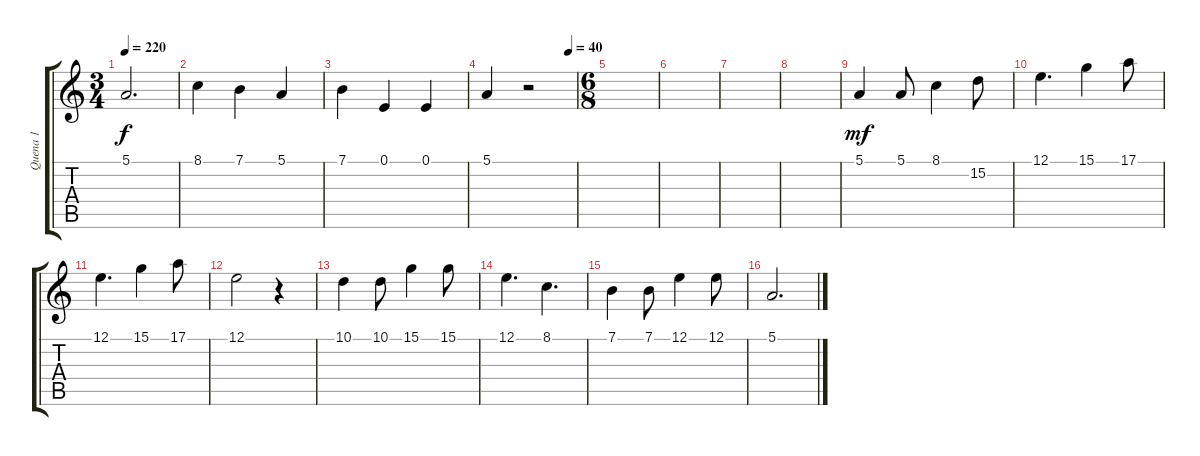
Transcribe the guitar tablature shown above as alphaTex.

\track ("Quena 1" "Quena 1") {instrument piccolo}
\staff {score tabs}
\tuning (E4 B3 G3 D3 A2 E2) {hide}
\ts (3 4)
\tempo 220
\clef g2
\ks c
5.1.2{d dy f} |
8.1.4 7.1.4 5.1.4 |
7.1.4 0.1.4 0.1.4 |
\tempo (40 0.9166666666666666)
5.1.4 r.2 |
\ts (6 8)
|
|
|
|
5.1.4{dy mf} 5.1.8 8.1.4 15.2.8 |
12.1.4{d} 15.1.4 17.1.8 |
12.1.4{d} 15.1.4 17.1.8 |
12.1.2 r.4 |
10.1.4 10.1.8 15.1.4 15.1.8 |
12.1.4{d} 8.1.4{d} |
7.1.4 7.1.8 12.1.4 12.1.8 |
5.1.2{d}
